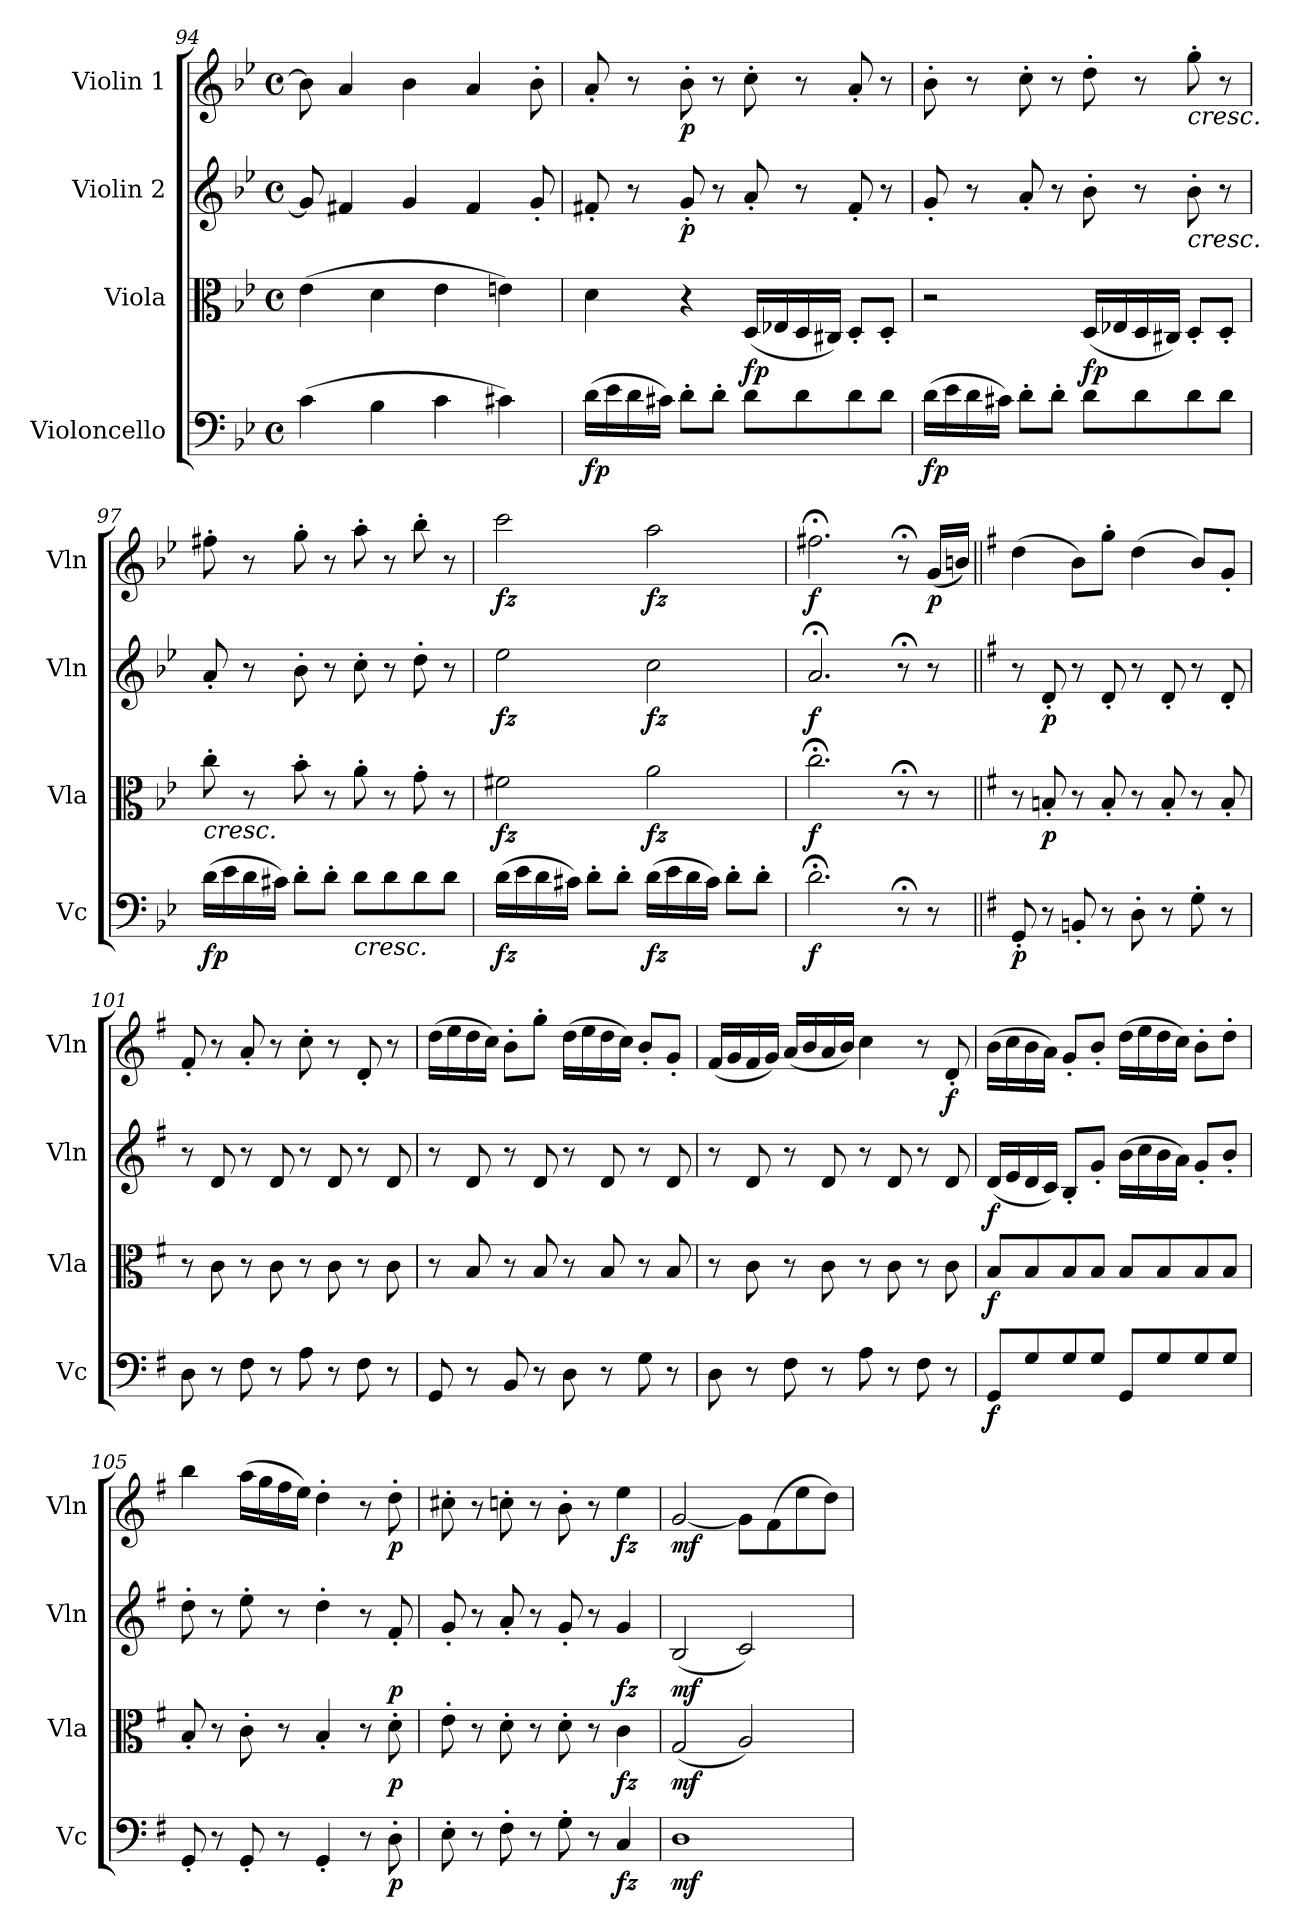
**kern	**dynam	**kern	**dynam	**kern	**dynam	**kern	**dynam
*part4	*part4	*part3	*part3	*part2	*part2	*part1	*part1
*staff4	*staff4	*staff3	*staff3	*staff2	*staff2	*staff1	*staff1
*I"Violoncello	*	*I"Viola	*	*I"Violin 2	*	*I"Violin 1	*
*I'Vc	*	*I'Vla	*	*I'Vln	*	*I'Vln	*
*clefF4	*	*clefC3	*	*clefG2	*	*clefG2	*
*k[b-e-]	*	*k[b-e-]	*	*k[b-e-]	*	*k[b-e-]	*
*M4/4	*	*M4/4	*	*M4/4	*	*M4/4	*
*met(c)	*	*met(c)	*	*met(c)	*	*met(c)	*
=94	=94	=94	=94	=94	=94	=94	=94
(4c\	.	(4e-\	.	8g/]	.	8b-\]	.
.	.	.	.	4f#X/	.	4a/	.
4B-\	.	4d\	.	.	.	.	.
.	.	.	.	4g/	.	4b-\	.
4c\	.	4e-\	.	.	.	.	.
.	.	.	.	4f#/	.	4a/	.
4c#X\)	.	4en\)	.	.	.	.	.
.	.	.	.	8g'/	.	8b-'\	.
=95	=95	=95	=95	=95	=95	=95	=95
!	!LO:DY:b	!	!	!	!	!	!
(16d\LL	fp	4d\	.	8f#X'/	.	8a'/	.
16e-\	.	.	.	.	.	.	.
16d\	.	.	.	8r	.	8r	.
16c#X\JJ)	.	.	.	.	.	.	.
!	!	!	!	!	!LO:DY:b	!	!LO:DY:b
8d'\L	.	4r	.	8g'/	p	8b-'\	p
8d'\J	.	.	.	8r	.	8r	.
!	!	!	!LO:DY:b	!	!	!	!
8d\L	.	(16D/LL	fp	8a'/	.	8cc'\	.
.	.	16E-X/	.	.	.	.	.
8d\	.	16D/	.	8r	.	8r	.
.	.	16C#X/JJ)	.	.	.	.	.
8d\	.	8D'/L	.	8f#'/	.	8a'/	.
8d\J	.	8D'/J	.	8r	.	8r	.
=96	=96	=96	=96	=96	=96	=96	=96
!	!LO:DY:b	!	!	!	!	!	!
(16d\LL	fp	2r	.	8g'/	.	8b-'\	.
16e-\	.	.	.	.	.	.	.
16d\	.	.	.	8r	.	8r	.
16c#X\JJ)	.	.	.	.	.	.	.
8d'\L	.	.	.	8a'/	.	8cc'\	.
8d'\J	.	.	.	8r	.	8r	.
!	!	!	!LO:DY:b	!	!	!	!
8d\L	.	(16D/LL	fp	8b-'\	.	8dd'\	.
.	.	16E-X/	.	.	.	.	.
8d\	.	16D/	.	8r	.	8r	.
.	.	16C#X/JJ)	.	.	.	.	.
!	!	!	!	!	!	!LO:TX:b:i:t=cresc.	!
!	!	!	!	!LO:TX:b:i:t=cresc.	!	!	!
8d\	.	8D'/L	.	8b-'\	.	8gg'\	.
8d\J	.	8D'/J	.	8r	.	8r	.
!!LO:LB:g=z
=97	=97	=97	=97	=97	=97	=97	=97
!	!	!LO:TX:b:i:t=cresc.	!	!	!	!	!
!	!LO:DY:b	!	!	!	!	!	!
(16d\LL	fp	8cc'\	.	8a'/	.	8ff#X'\	.
16e-\	.	.	.	.	.	.	.
16d\	.	8r	.	8r	.	8r	.
16c#X\JJ)	.	.	.	.	.	.	.
8d'\L	.	8b-'\	.	8b-'\	.	8gg'\	.
8d'\J	.	8r	.	8r	.	8r	.
!LO:TX:b:i:t=cresc.	!	!	!	!	!	!	!
8d\L	.	8a'\	.	8cc'\	.	8aa'\	.
8d\	.	8r	.	8r	.	8r	.
8d\	.	8g'\	.	8dd'\	.	8bb-'\	.
8d\J	.	8r	.	8r	.	8r	.
=98	=98	=98	=98	=98	=98	=98	=98
!	!LO:DY:b	!	!LO:DY:b	!	!LO:DY:b	!	!LO:DY:b
(16d\LL	fz	2f#X\	fz	2ee-\	fz	2ccc\	fz
16e-\	.	.	.	.	.	.	.
16d\	.	.	.	.	.	.	.
16c#X\JJ)	.	.	.	.	.	.	.
8d'\L	.	.	.	.	.	.	.
8d'\J	.	.	.	.	.	.	.
!	!LO:DY:b	!	!LO:DY:b	!	!LO:DY:b	!	!LO:DY:b
(16d\LL	fz	2a\	fz	2cc\	fz	2aa\	fz
16e-\	.	.	.	.	.	.	.
16d\	.	.	.	.	.	.	.
16c#\JJ)	.	.	.	.	.	.	.
8d'\L	.	.	.	.	.	.	.
8d'\J	.	.	.	.	.	.	.
=99	=99	=99	=99	=99	=99	=99	=99
!	!LO:DY:b	!	!LO:DY:b	!	!LO:DY:b	!	!LO:DY:b
2.d;<\	f	2.cc;<\	f	2.a;</	f	2.ff#X;<\	f
8r;<	.	8r;<	.	8r;<	.	8r;<	.
!	!	!	!	!	!	!	!LO:DY:b
8r	.	8r	.	8r	.	(16g/LL	p
.	.	.	.	.	.	16bn/JJ)	.
=100||	=100||	=100||	=100||	=100||	=100||	=100||	=100||
*k[f#]	*	*k[f#]	*	*k[f#]	*	*k[f#]	*
!	!LO:DY:b	!	!	!	!	!	!
8GG'/	p	8r	.	8r	.	(4dd\	.
!	!	!	!LO:DY:b	!	!LO:DY:b	!	!
8r	.	8Bn'/	p	8d'/	p	.	.
8BBn'/	.	8r	.	8r	.	8b\L)	.
8r	.	8B'/	.	8d'/	.	8gg'\J	.
8D'\	.	8r	.	8r	.	(4dd\	.
8r	.	8B'/	.	8d'/	.	.	.
8G'\	.	8r	.	8r	.	8b/L)	.
8r	.	8B'/	.	8d'/	.	8g'/J	.
!!LO:LB:g=z
=101	=101	=101	=101	=101	=101	=101	=101
8D\	.	8r	.	8r	.	8f#'/	.
8r	.	8c\	.	8d/	.	8r	.
8F#\	.	8r	.	8r	.	8a'/	.
8r	.	8c\	.	8d/	.	8r	.
8A\	.	8r	.	8r	.	8cc'\	.
8r	.	8c\	.	8d/	.	8r	.
8F#\	.	8r	.	8r	.	8d'/	.
8r	.	8c\	.	8d/	.	8r	.
!!LO:LB:g=z
=102	=102	=102	=102	=102	=102	=102	=102
8GG/	.	8r	.	8r	.	(16dd\LL	.
.	.	.	.	.	.	16ee\	.
8r	.	8B/	.	8d/	.	16dd\	.
.	.	.	.	.	.	16cc\JJ)	.
8BB/	.	8r	.	8r	.	8b'\L	.
8r	.	8B/	.	8d/	.	8gg'\J	.
8D\	.	8r	.	8r	.	(16dd\LL	.
.	.	.	.	.	.	16ee\	.
8r	.	8B/	.	8d/	.	16dd\	.
.	.	.	.	.	.	16cc\JJ)	.
8G\	.	8r	.	8r	.	8b'/L	.
8r	.	8B/	.	8d/	.	8g'/J	.
=103	=103	=103	=103	=103	=103	=103	=103
8D\	.	8r	.	8r	.	(16f#/LL	.
.	.	.	.	.	.	16g/	.
8r	.	8c\	.	8d/	.	16f#/	.
.	.	.	.	.	.	16g/JJ)	.
8F#\	.	8r	.	8r	.	(16a/LL	.
.	.	.	.	.	.	16b/	.
8r	.	8c\	.	8d/	.	16a/	.
.	.	.	.	.	.	16b/JJ)	.
8A\	.	8r	.	8r	.	4cc\	.
8r	.	8c\	.	8d/	.	.	.
8F#\	.	8r	.	8r	.	8r	.
!	!	!	!	!	!	!	!LO:DY:b
8r	.	8c\	.	8d/	.	8d'/	f
=104	=104	=104	=104	=104	=104	=104	=104
!	!LO:DY:b	!	!LO:DY:b	!	!LO:DY:b	!	!
8GG/L	f	8B/L	f	(16d/LL	f	(16b\LL	.
.	.	.	.	16e/	.	16cc\	.
8G/	.	8B/	.	16d/	.	16b\	.
.	.	.	.	16c/JJ)	.	16a\JJ)	.
8G/	.	8B/	.	8B'/L	.	8g'/L	.
8G/J	.	8B/J	.	8g'/J	.	8b'/J	.
8GG/L	.	8B/L	.	(16b\LL	.	(16dd\LL	.
.	.	.	.	16cc\	.	16ee\	.
8G/	.	8B/	.	16b\	.	16dd\	.
.	.	.	.	16a\JJ)	.	16cc\JJ)	.
8G/	.	8B/	.	8g'/L	.	8b'\L	.
8G/J	.	8B/J	.	8b'/J	.	8dd'\J	.
!!LO:LB:g=z
=105	=105	=105	=105	=105	=105	=105	=105
8GG'/	.	8B'/	.	8dd'\	.	4bb\	.
8r	.	8r	.	8r	.	.	.
8GG'/	.	8c'\	.	8ee'\	.	(16aa\LL	.
.	.	.	.	.	.	16gg\	.
8r	.	8r	.	8r	.	16ff#\	.
.	.	.	.	.	.	16ee\JJ)	.
4GG'/	.	4B'/	.	4dd'\	.	4dd'\	.
8r	.	8r	.	8r	.	8r	.
!	!LO:DY:b	!	!LO:DY:b	!	!LO:DY:b	!	!LO:DY:b
8D'\	p	8d'\	p	8f#'/	p	8dd'\	p
=106	=106	=106	=106	=106	=106	=106	=106
8E'\	.	8e'\	.	8g'/	.	8cc#X'\	.
8r	.	8r	.	8r	.	8r	.
8F#'\	.	8d'\	.	8a'/	.	8ccn'\	.
8r	.	8r	.	8r	.	8r	.
8G'\	.	8d'\	.	8g'/	.	8b'\	.
8r	.	8r	.	8r	.	8r	.
!	!LO:DY:b	!	!LO:DY:b	!	!LO:DY:b	!	!LO:DY:b
4C/	fz	4c\	fz	4g/	fz	4ee\	fz
=107	=107	=107	=107	=107	=107	=107	=107
!	!LO:DY:b	!	!LO:DY:b	!	!LO:DY:b	!	!LO:DY:b
1D	mf	(2G/	mf	(2B/	mf	[2g/	mf
.	.	2A/)	.	2c/)	.	8g\L]	.
.	.	.	.	.	.	(8f#\	.
.	.	.	.	.	.	8ee\	.
.	.	.	.	.	.	8dd\J)	.
=	=	=	=	=	=	=	=
*-	*-	*-	*-	*-	*-	*-	*-
